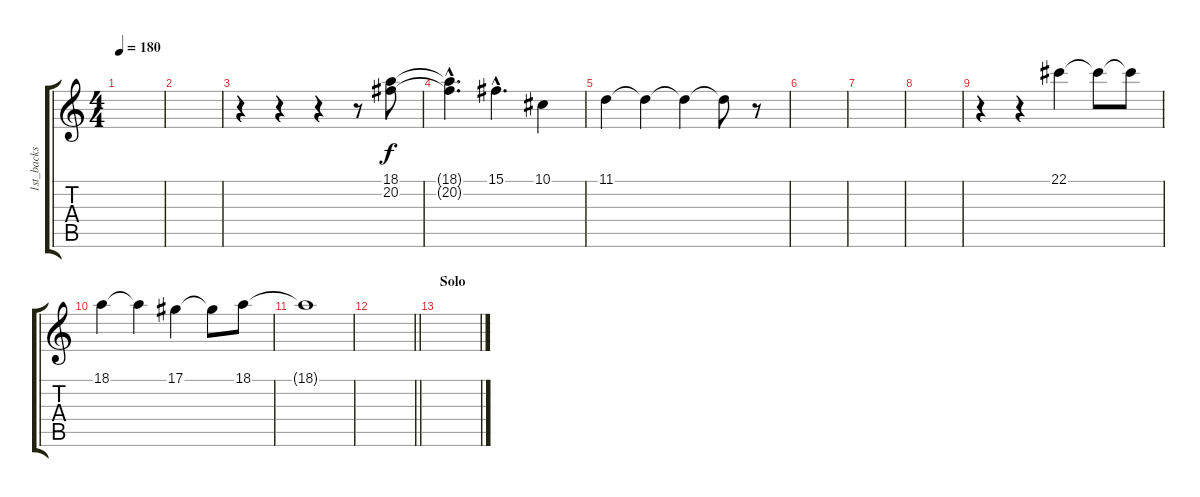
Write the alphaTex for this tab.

\track ("1st_backs" "1st_backs") {instrument tenorsax}
\staff {score tabs}
\tuning (Eb4 Bb3 Gb3 Db3 Ab2 Eb2) {hide}
\ts (4 4)
\tempo 180
\clef g2
\ks c
|
|
r.4 r.4 r.4 r.8 (18.1 20.2).8 |
(18.1{hac t} 20.2{hac t}).4{d} 15.1{hac}.4{d} 10.1.4 |
11.1.4 11.1{t}.4 11.1{t}.4 11.1{t}.8 r.8 |
|
|
|
r.4 r.4 22.1.4 22.1{t}.8 22.1{t}.8 |
18.1.4 18.1{t}.4 17.1.4 17.1{t}.8 18.1.8 |
18.1{t}.1 |
\barLineRight lightlight
|
\section ("" "Solo")
